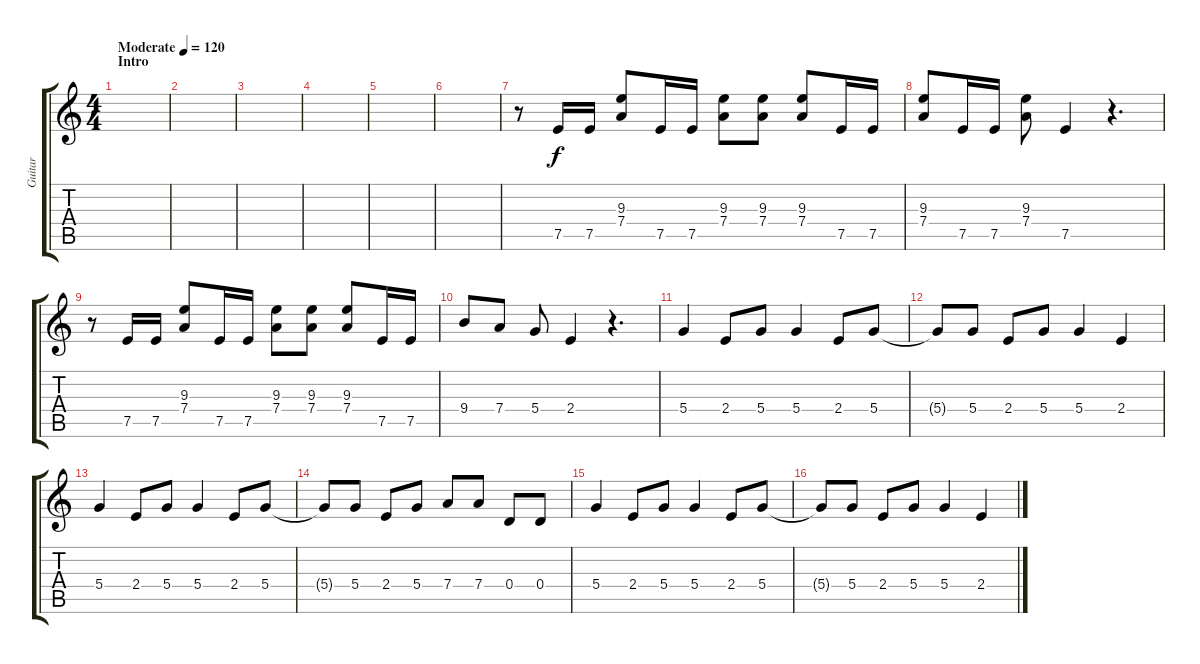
\track ("Guitar" "Guitar") {instrument overdrivenguitar}
\staff {score tabs}
\tuning (E4 B3 G3 D3 A2 D2) {hide}
\ts (4 4)
\section ("" "Intro")
\tempo (120 "Moderate")
\clef g2
\ks c
|
|
|
|
|
|
r.8 7.5.16 7.5.16 (9.3 7.4).8 7.5.16 7.5.16 (9.3 7.4).8 (9.3 7.4).8 (9.3 7.4).8 7.5.16 7.5.16 |
(9.3 7.4).8 7.5.16 7.5.16 (9.3 7.4).8 7.5.4 r.4{d} |
r.8 7.5.16 7.5.16 (9.3 7.4).8 7.5.16 7.5.16 (9.3 7.4).8 (9.3 7.4).8 (9.3 7.4).8 7.5.16 7.5.16 |
9.4.8 7.4.8 5.4.8 2.4.4 r.4{d} |
5.4.4{instrument electricguitarclean} 2.4.8 5.4.8 5.4.4 2.4.8 5.4.8 |
5.4{t}.8 5.4.8 2.4.8 5.4.8 5.4.4 2.4.4 |
5.4.4 2.4.8 5.4.8 5.4.4 2.4.8 5.4.8 |
5.4{t}.8 5.4.8 2.4.8 5.4.8 7.4.8 7.4.8 0.4.8 0.4.8 |
5.4.4 2.4.8 5.4.8 5.4.4 2.4.8 5.4.8 |
5.4{t}.8 5.4.8 2.4.8 5.4.8 5.4.4 2.4.4
